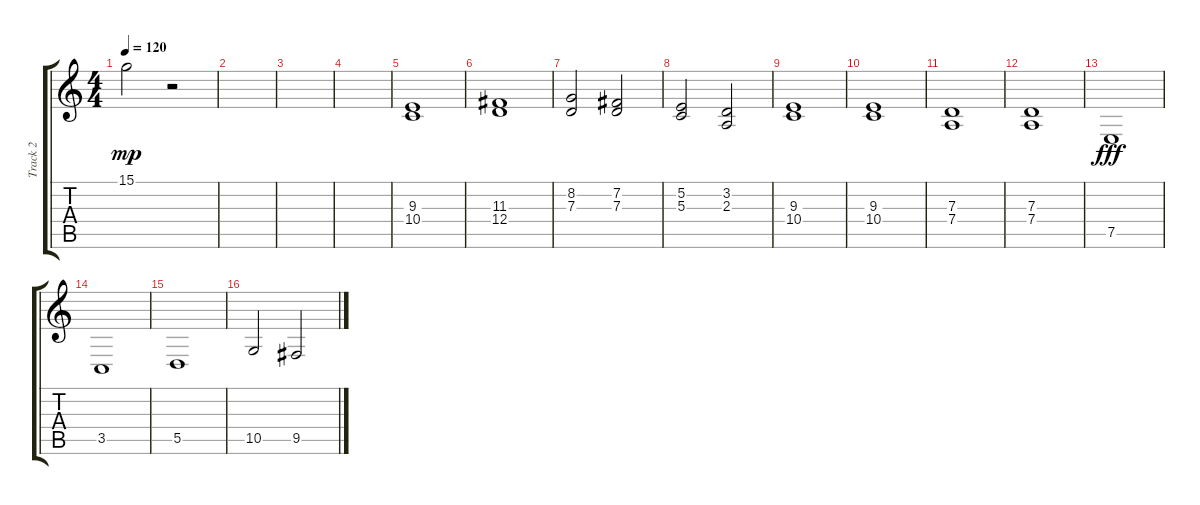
\track ("Track 2" "Track 2") {instrument stringensemble1}
\staff {score tabs}
\tuning (E4 B3 G3 D3 A2 E2) {hide}
\ts (4 4)
\tempo 120
\clef g2
\ks c
15.1.2{dy mp volume 0 instrument stringensemble1} r.2 |
|
|
|
(9.3 10.4).1{volume 16 instrument stringensemble1} |
(11.3 12.4).1 |
(8.2 7.3).2 (7.2 7.3).2 |
(5.2 5.3).2 (3.2 2.3).2 |
(9.3 10.4).1{volume 14 instrument stringensemble1} |
(9.3 10.4).1 |
(7.3 7.4).1 |
(7.3 7.4).1 |
7.5.1{dy fff volume 9 instrument stringensemble1} |
3.5.1 |
5.5.1 |
10.5.2 9.5.2
